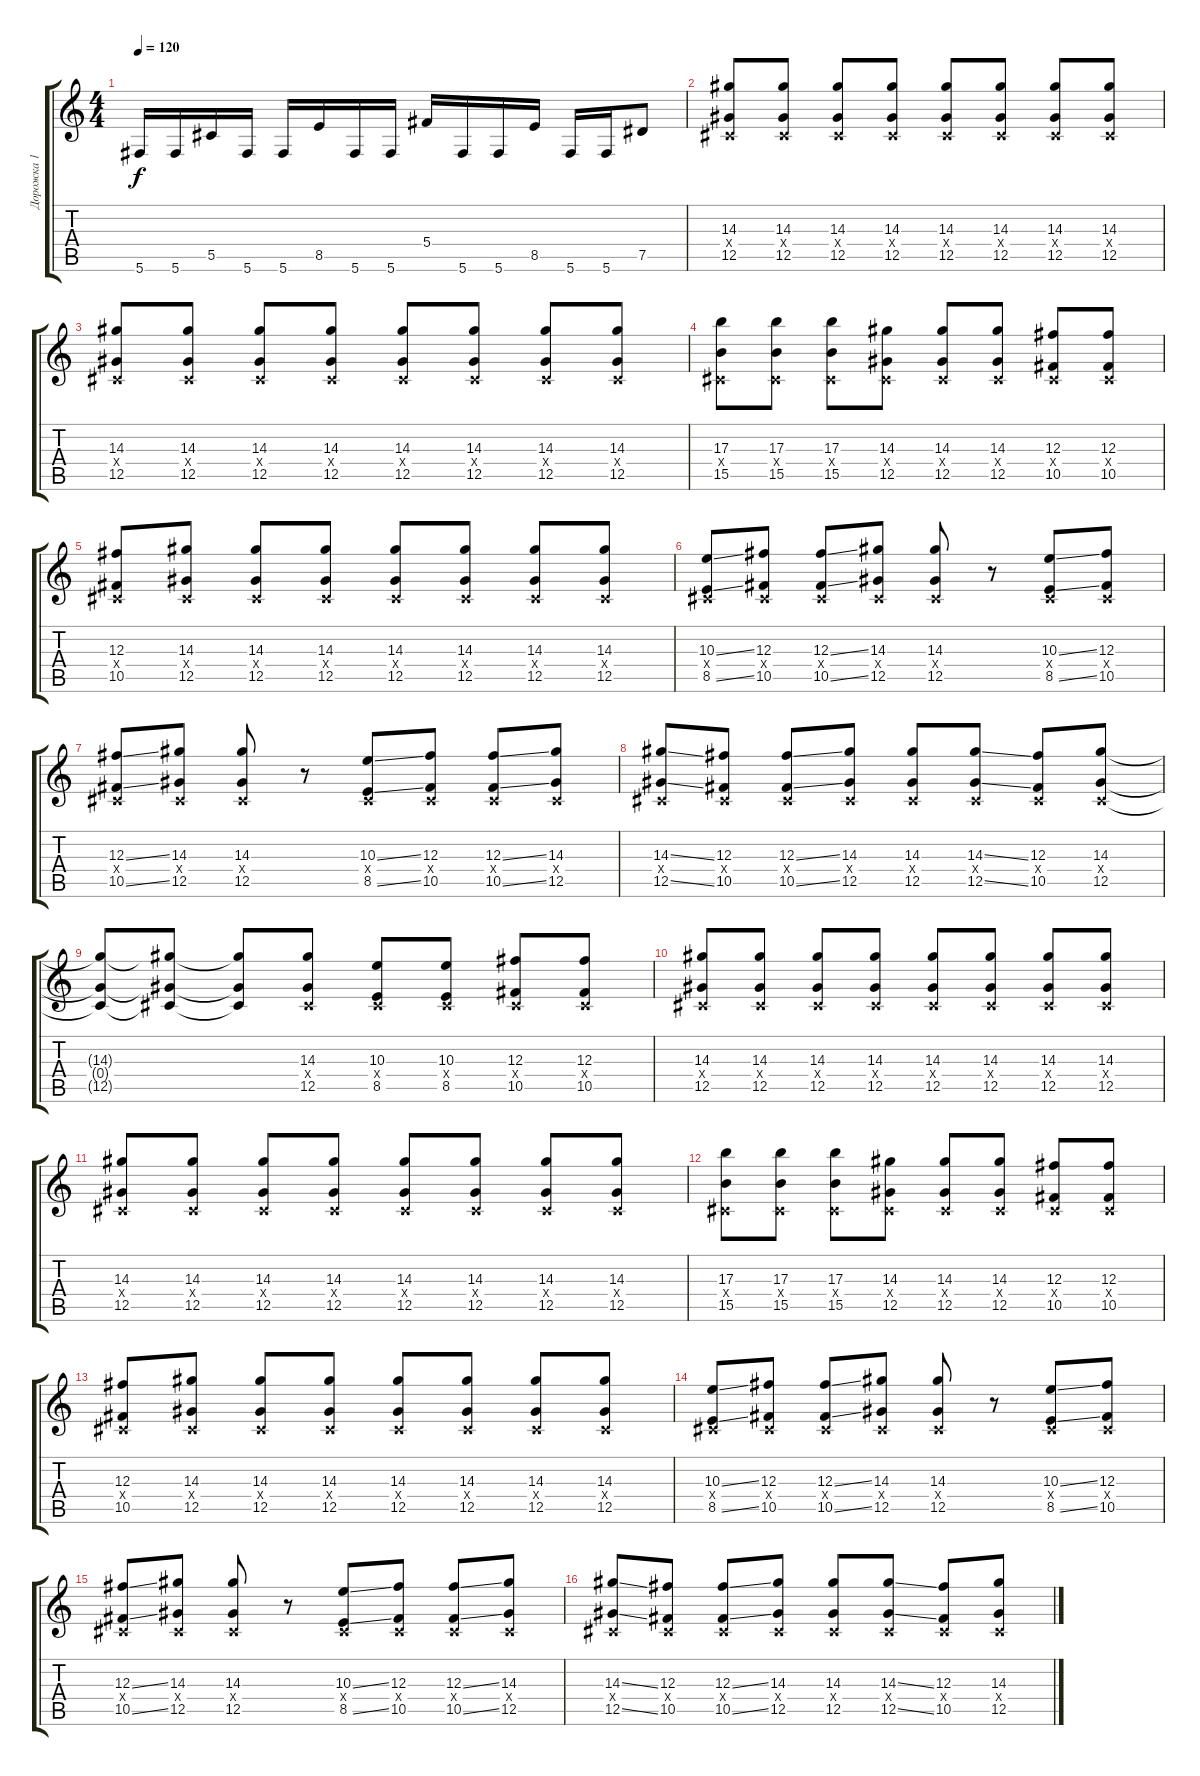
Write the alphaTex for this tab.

\track ("Дорожка 1" "Дорожка 1") {instrument acousticguitarsteel}
\staff {score tabs}
\tuning (Eb4 Bb3 Gb3 Db3 Ab2 Db2) {hide}
\ts (4 4)
\tempo 120
\clef g2
\ks c
5.6.16{dy f} 5.6.16 5.5.16 5.6.16 5.6.16 8.5.16 5.6.16 5.6.16 5.4.16 5.6.16 5.6.16 8.5.16 5.6.16 5.6.16 7.5.8 |
(14.3 0.4{x} 12.5).8 (14.3 0.4{x} 12.5).8 (14.3 0.4{x} 12.5).8 (14.3 0.4{x} 12.5).8 (14.3 0.4{x} 12.5).8 (14.3 0.4{x} 12.5).8 (14.3 0.4{x} 12.5).8 (14.3 0.4{x} 12.5).8 |
(14.3 0.4{x} 12.5).8 (14.3 0.4{x} 12.5).8 (14.3 0.4{x} 12.5).8 (14.3 0.4{x} 12.5).8 (14.3 0.4{x} 12.5).8 (14.3 0.4{x} 12.5).8 (14.3 0.4{x} 12.5).8 (14.3 0.4{x} 12.5).8 |
(17.3 0.4{x} 15.5).8 (17.3 0.4{x} 15.5).8 (17.3 0.4{x} 15.5).8 (14.3 0.4{x} 12.5).8 (14.3 0.4{x} 12.5).8 (14.3 0.4{x} 12.5).8 (12.3 0.4{x} 10.5).8 (12.3 0.4{x} 10.5).8 |
(12.3 0.4{x} 10.5).8 (14.3 0.4{x} 12.5).8 (14.3 0.4{x} 12.5).8 (14.3 0.4{x} 12.5).8 (14.3 0.4{x} 12.5).8 (14.3 0.4{x} 12.5).8 (14.3 0.4{x} 12.5).8 (14.3 0.4{x} 12.5).8 |
(10.3{ss} 0.4{x} 8.5{ss}).8 (12.3 0.4{x} 10.5).8 (12.3{ss} 0.4{x} 10.5{ss}).8 (14.3 0.4{x} 12.5).8 (14.3 0.4{x} 12.5).8 r.8 (10.3{ss} 0.4{x} 8.5{ss}).8 (12.3 0.4{x} 10.5).8 |
(12.3{ss} 0.4{x} 10.5{ss}).8 (14.3 0.4{x} 12.5).8 (14.3 0.4{x} 12.5).8 r.8 (10.3{ss} 0.4{x} 8.5{ss}).8 (12.3 0.4{x} 10.5).8 (12.3{ss} 0.4{x} 10.5{ss}).8 (14.3 0.4{x} 12.5).8 |
(14.3{ss} 0.4{x} 12.5{ss}).8 (12.3 0.4{x} 10.5).8 (12.3{ss} 0.4{x} 10.5{ss}).8 (14.3 0.4{x} 12.5).8 (14.3 0.4{x} 12.5).8 (14.3{ss} 0.4{x} 12.5{ss}).8 (12.3 0.4{x} 10.5).8 (14.3 0.4{x} 12.5).8 |
(14.3{t} 0.4{t} 12.5{t}).8 (14.3{t} 0.4{t} 12.5{t}).8 (14.3{t} 0.4{t} 12.5{t}).8 (14.3 0.4{x} 12.5).8 (10.3 0.4{x} 8.5).8 (10.3 0.4{x} 8.5).8 (12.3 0.4{x} 10.5).8 (12.3 0.4{x} 10.5).8 |
(14.3 0.4{x} 12.5).8 (14.3 0.4{x} 12.5).8 (14.3 0.4{x} 12.5).8 (14.3 0.4{x} 12.5).8 (14.3 0.4{x} 12.5).8 (14.3 0.4{x} 12.5).8 (14.3 0.4{x} 12.5).8 (14.3 0.4{x} 12.5).8 |
(14.3 0.4{x} 12.5).8 (14.3 0.4{x} 12.5).8 (14.3 0.4{x} 12.5).8 (14.3 0.4{x} 12.5).8 (14.3 0.4{x} 12.5).8 (14.3 0.4{x} 12.5).8 (14.3 0.4{x} 12.5).8 (14.3 0.4{x} 12.5).8 |
(17.3 0.4{x} 15.5).8 (17.3 0.4{x} 15.5).8 (17.3 0.4{x} 15.5).8 (14.3 0.4{x} 12.5).8 (14.3 0.4{x} 12.5).8 (14.3 0.4{x} 12.5).8 (12.3 0.4{x} 10.5).8 (12.3 0.4{x} 10.5).8 |
(12.3 0.4{x} 10.5).8 (14.3 0.4{x} 12.5).8 (14.3 0.4{x} 12.5).8 (14.3 0.4{x} 12.5).8 (14.3 0.4{x} 12.5).8 (14.3 0.4{x} 12.5).8 (14.3 0.4{x} 12.5).8 (14.3 0.4{x} 12.5).8 |
(10.3{ss} 0.4{x} 8.5{ss}).8 (12.3 0.4{x} 10.5).8 (12.3{ss} 0.4{x} 10.5{ss}).8 (14.3 0.4{x} 12.5).8 (14.3 0.4{x} 12.5).8 r.8 (10.3{ss} 0.4{x} 8.5{ss}).8 (12.3 0.4{x} 10.5).8 |
(12.3{ss} 0.4{x} 10.5{ss}).8 (14.3 0.4{x} 12.5).8 (14.3 0.4{x} 12.5).8 r.8 (10.3{ss} 0.4{x} 8.5{ss}).8 (12.3 0.4{x} 10.5).8 (12.3{ss} 0.4{x} 10.5{ss}).8 (14.3 0.4{x} 12.5).8 |
(14.3{ss} 0.4{x} 12.5{ss}).8 (12.3 0.4{x} 10.5).8 (12.3{ss} 0.4{x} 10.5{ss}).8 (14.3 0.4{x} 12.5).8 (14.3 0.4{x} 12.5).8 (14.3{ss} 0.4{x} 12.5{ss}).8 (12.3 0.4{x} 10.5).8 (14.3 0.4{x} 12.5).8
